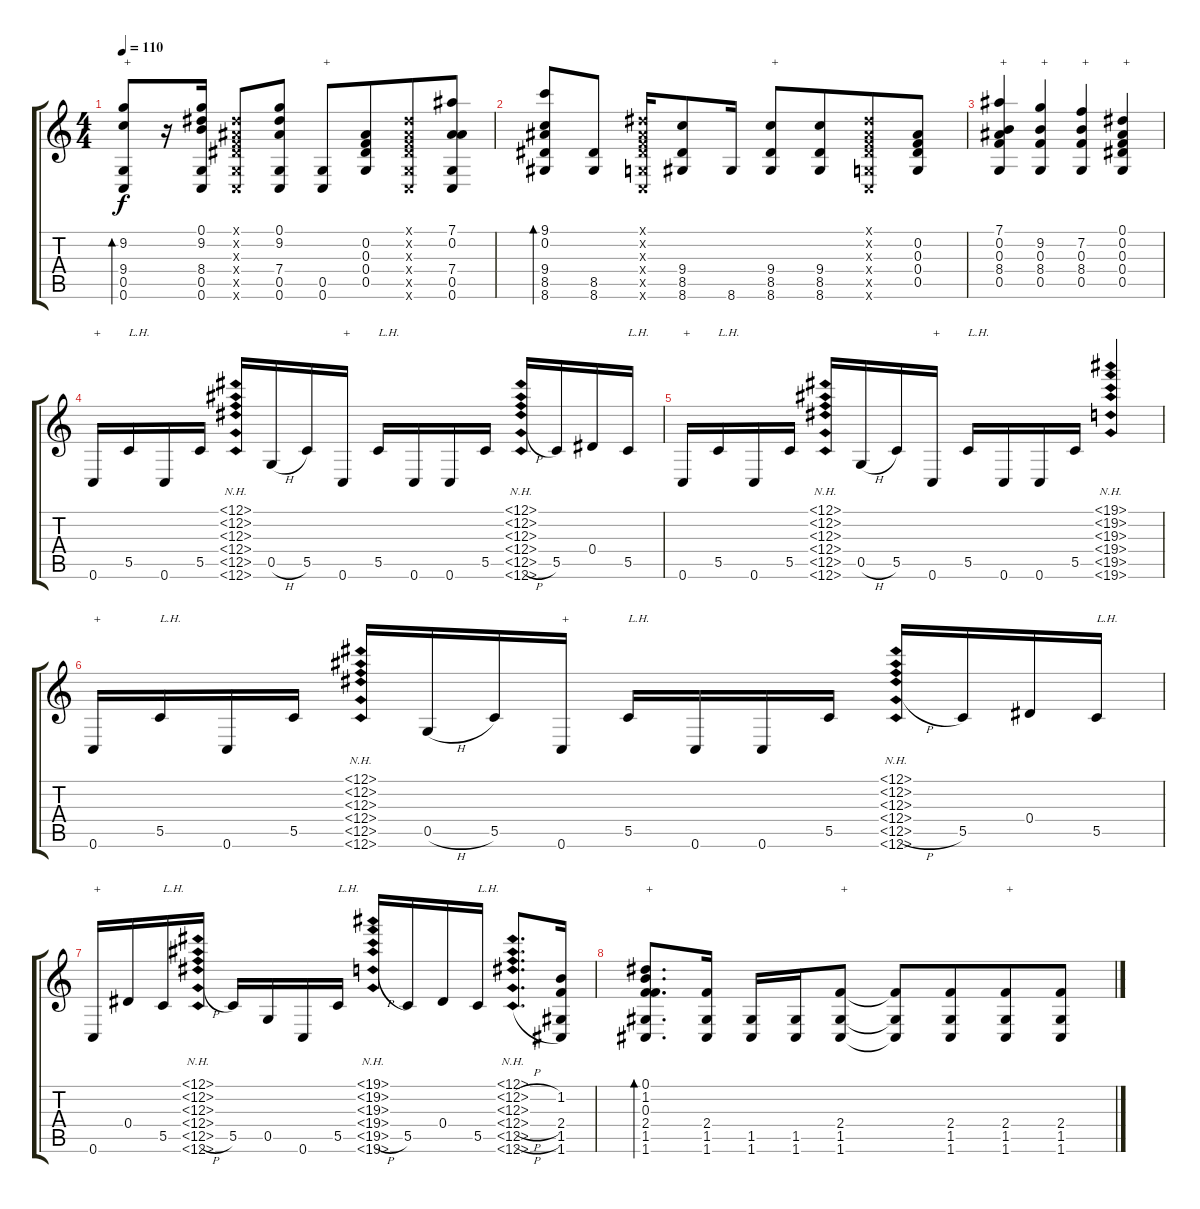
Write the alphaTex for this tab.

\track "" {instrument acousticguitarsteel}
\staff {score tabs}
\tuning (Eb4 Bb3 F3 Eb3 G2 C2) {hide}
\ts (4 4)
\tempo 110
\clef g2
\ks c
(9.2 9.4 0.5 0.6).8{bd 120 txt "+" dy f} r.16 (0.1 9.2 8.4 0.5 0.6).16 (0.1{x} 0.2{x} 0.3{x} 0.4{x} 0.5{x} 0.6{x}).8 (0.1 9.2 7.4 0.5 0.6).8 (0.5 0.6).8{txt "+"} (0.2 0.3 0.4 0.5).8{beam merge} (0.1{x} 0.2{x} 0.3{x} 0.4{x} 0.5{x} 0.6{x}).8 (7.1 0.2 7.4 0.5 0.6).8 |
(9.1 0.2 9.4 8.5 8.6).8{bd 120 beam Up} (8.5 8.6).8{beam Up} (0.1{x} 0.2{x} 0.3{x} 0.4{x} 0.5{x} 0.6{x}).16 (9.4 8.5 8.6).8 8.6.16 (9.4 8.5 8.6).8{txt "+"} (9.4 8.5 8.6).8{beam merge} (0.1{x} 0.2{x} 0.3{x} 0.4{x} 0.5{x} 0.6{x}).8 (0.2 0.3 0.4 0.5).8 |
(7.1 0.2 0.3 8.4 0.5).4{txt "+"} (9.2 0.3 8.4 0.5).4{txt "+"} (7.2 0.3 8.4 0.5).4{txt "+"} (0.1 0.2 0.3 0.4 0.5).4{txt "+"} |
0.6.16{txt "+"} 5.5.16{txt "L.H."} 0.6.16 5.5.16 (12.1{nh} 12.2{nh} 12.3{nh} 12.4{nh} 12.5{nh} 12.6{nh}).16 0.5{h}.16 5.5.16 0.6.16{txt "+"} 5.5.16{txt "L.H."} 0.6.16 0.6.16 5.5.16 (12.1{nh} 12.2{nh} 12.3{nh} 12.4{nh} 12.5{nh h} 12.6{nh}).16{beam Up} 5.5.16{beam Up} 0.4.16{beam Up} 5.5.16{txt "L.H." beam Up} |
0.6.16{txt "+"} 5.5.16{txt "L.H."} 0.6.16 5.5.16 (12.1{nh} 12.2{nh} 12.3{nh} 12.4{nh} 12.5{nh} 12.6{nh}).16 0.5{h}.16 5.5.16 0.6.16{txt "+"} 5.5.16{txt "L.H."} 0.6.16 0.6.16 5.5.16 (19.1{nh} 19.2{nh} 19.3{nh} 19.4{nh} 19.5{nh} 19.6{nh}).4{beam Up} |
0.6.16{txt "+"} 5.5.16{txt "L.H."} 0.6.16 5.5.16 (12.1{nh} 12.2{nh} 12.3{nh} 12.4{nh} 12.5{nh} 12.6{nh}).16 0.5{h}.16 5.5.16 0.6.16{txt "+"} 5.5.16{txt "L.H."} 0.6.16 0.6.16 5.5.16 (12.1{nh} 12.2{nh} 12.3{nh} 12.4{nh} 12.5{nh h} 12.6{nh}).16{beam Up} 5.5.16{beam Up} 0.4.16{beam Up} 5.5.16{txt "L.H." beam Up} |
0.6.16{txt "+"} 0.4.16 5.5.16{txt "L.H."} (12.1{nh} 12.2{nh} 12.3{nh} 12.4{nh} 12.5{nh h} 12.6{nh}).16 5.5.16 0.5.16 0.6.16 5.5.16{txt "L.H."} (19.1{nh} 19.2{nh} 19.3{nh} 19.4{nh} 19.5{nh h} 19.6{nh}).16{beam Up} 5.5.16{beam Up} 0.4.16{beam Up} 5.5.16{txt "L.H." beam Up} (12.1{nh} 12.2{nh h} 12.3{nh} 12.4{nh h} 12.5{nh h} 12.6{nh h}).8{d} (1.2 2.4 1.5 1.6).16 |
(0.1 1.2 0.3 2.4 1.5 1.6).8{d bd 120 txt "+"} (2.4 1.5 1.6).16 (1.5 1.6).16 (1.5 1.6).16 (2.4 1.5 1.6).8{txt "+"} (2.4{t} 1.5{t} 1.6{t}).8 (2.4 1.5 1.6).8{beam merge} (2.4 1.5 1.6).8{txt "+"} (2.4 1.5 1.6).8
